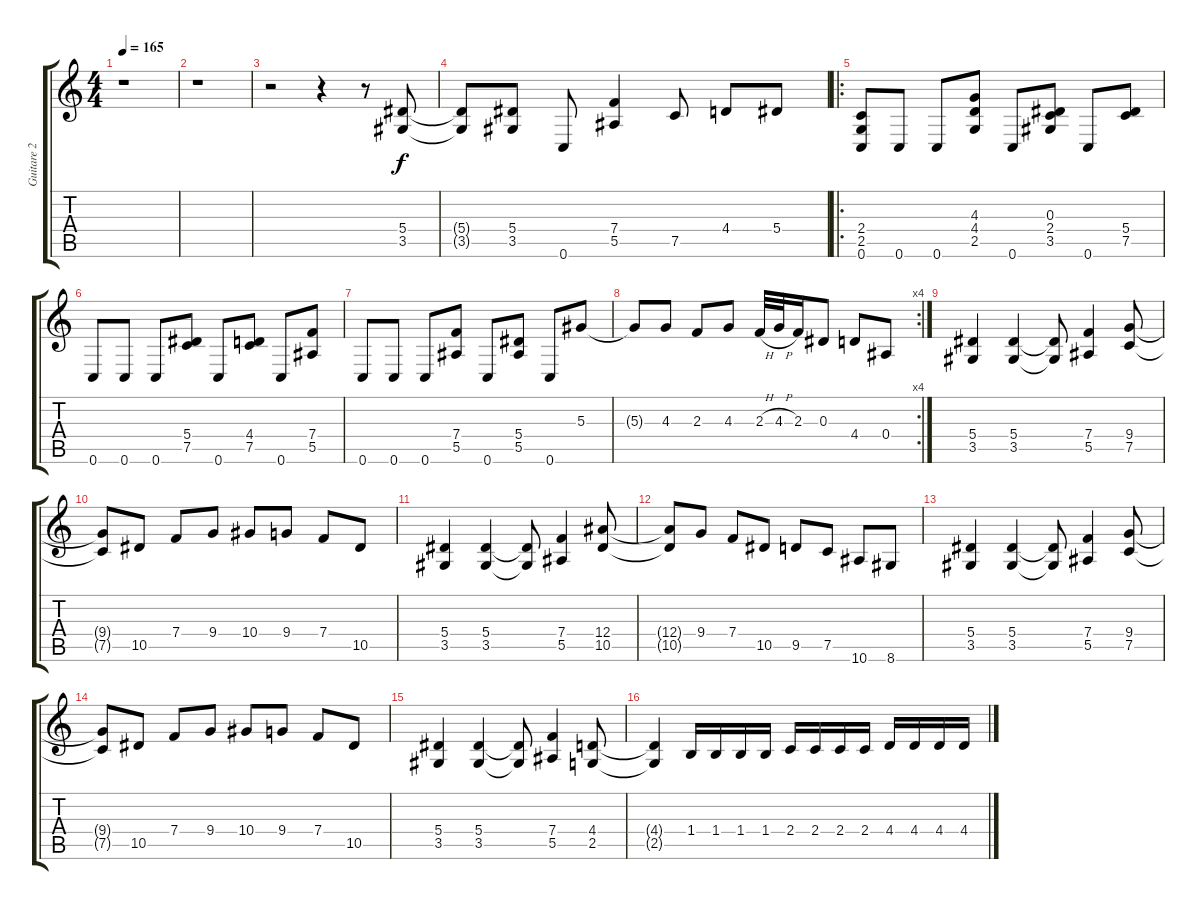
\track ("Guitare 2" "Guitare 2") {instrument distortionguitar}
\staff {score tabs}
\tuning (C4 G3 Eb3 Bb2 F2 C2) {hide}
\ts (4 4)
\tempo 165
\clef g2
\ks c
r.1{dy f instrument distortionguitar} |
r.1 |
r.2 r.4 r.8 (5.4 3.5).8 |
(5.4{t} 3.5{t}).8 (5.4 3.5).8 0.6.8 (7.4 5.5).4 7.5.8 4.4.8 5.4.8 |
\ro
(2.4 2.5 0.6).8 0.6.8 0.6.8 (4.3 4.4 2.5).8 0.6.8 (0.3 2.4 3.5).8 0.6.8 (5.4 7.5).8 |
0.6.8 0.6.8 0.6.8 (5.4 7.5).8 0.6.8 (4.4 7.5).8 0.6.8 (7.4 5.5).8 |
0.6.8 0.6.8 0.6.8 (7.4 5.5).8 0.6.8 (5.4 5.5).8 0.6.8 5.3.8 |
\rc 4
5.3{t}.8 4.3.8 2.3.8 4.3.8 2.3{h}.32 4.3{h}.32 2.3.16 0.3.8 4.4.8 0.4.8 |
(5.4 3.5).4 (5.4 3.5).4 (5.4{t} 3.5{t}).8 (7.4 5.5).4 (9.4 7.5).8 |
(9.4{t} 7.5{t}).8 10.5.8 7.4.8 9.4.8 10.4.8 9.4.8 7.4.8 10.5.8 |
(5.4 3.5).4 (5.4 3.5).4 (5.4{t} 3.5{t}).8 (7.4 5.5).4 (12.4 10.5).8 |
(12.4{t} 10.5{t}).8 9.4.8 7.4.8 10.5.8 9.5.8 7.5.8 10.6.8 8.6.8 |
(5.4 3.5).4 (5.4 3.5).4 (5.4{t} 3.5{t}).8 (7.4 5.5).4 (9.4 7.5).8 |
(9.4{t} 7.5{t}).8 10.5.8 7.4.8 9.4.8 10.4.8 9.4.8 7.4.8 10.5.8 |
(5.4 3.5).4 (5.4 3.5).4 (5.4{t} 3.5{t}).8 (7.4 5.5).4 (4.4 2.5).8 |
(4.4{t} 2.5{t}).4 1.4.16 1.4.16 1.4.16 1.4.16 2.4.16 2.4.16 2.4.16 2.4.16 4.4.16 4.4.16 4.4.16 4.4.16
